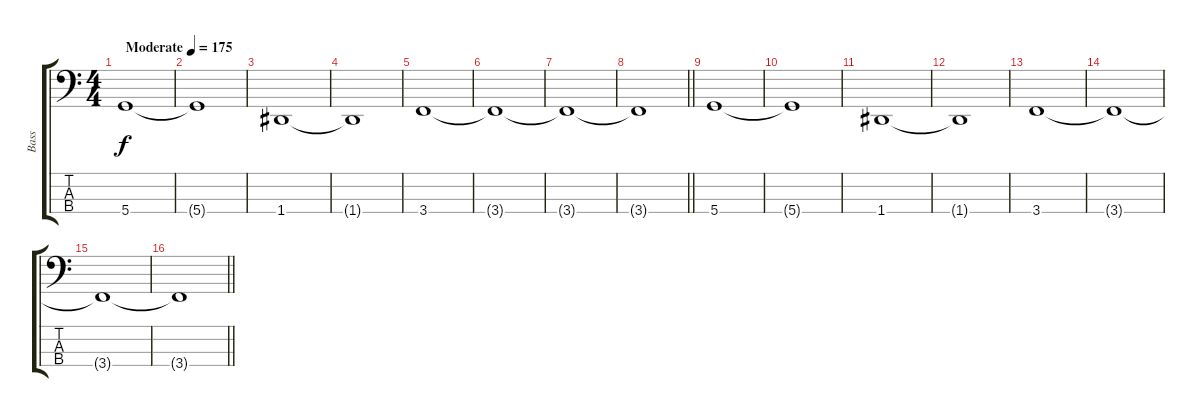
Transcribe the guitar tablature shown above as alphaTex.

\track ("Bass" "Bass") {instrument electricbassfinger}
\staff {score tabs}
\tuning (F2 C2 G1 D1) {hide}
\ts (4 4)
\tempo (175 "Moderate")
\clef f4
\ks c
5.4.1{dy f volume 4 instrument electricbassfinger} |
5.4{t}.1 |
1.4.1{volume 8} |
1.4{t}.1 |
3.4.1{volume 12} |
3.4{t}.1{volume 16} |
3.4{t}.1 |
\barLineRight lightlight
3.4{t}.1 |
5.4.1 |
5.4{t}.1 |
1.4.1 |
1.4{t}.1 |
3.4.1 |
3.4{t}.1 |
3.4{t}.1 |
\barLineRight lightlight
3.4{t}.1
